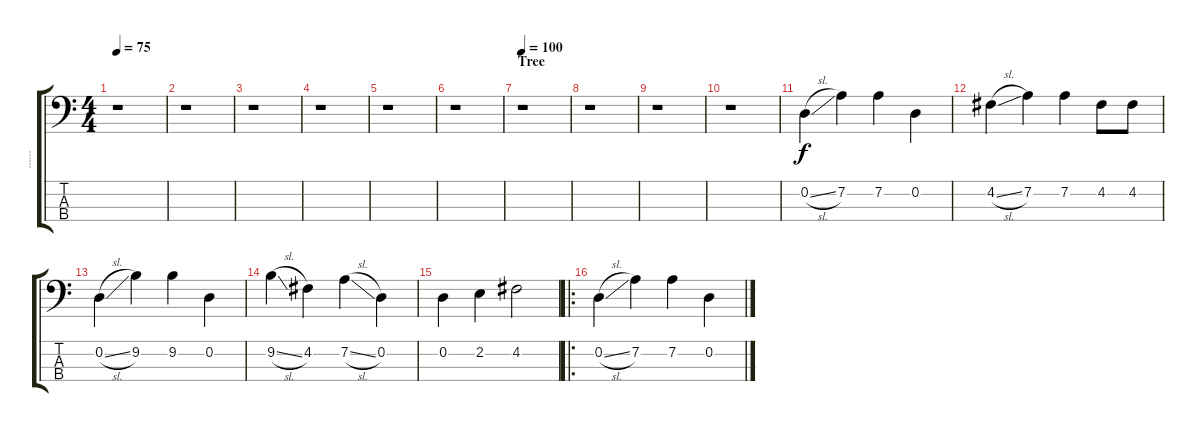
\track ("......" "......") {instrument slapbass1}
\staff {score tabs}
\tuning (G2 D2 A1 E1) {hide}
\ts (4 4)
\tempo 75
\clef f4
\ks c
r.1{dy f} |
r.1 |
r.1 |
r.1 |
r.1 |
r.1 |
\section ("" "Tree")
\tempo 100
r.1 |
r.1 |
r.1 |
r.1 |
0.2{sl}.4{volume 16 instrument acousticbass} 7.2.4 7.2.4 0.2.4 |
4.2{sl}.4 7.2.4 7.2.4 4.2.8 4.2.8 |
0.2{sl}.4 9.2.4 9.2.4 0.2.4 |
9.2{sl}.4 4.2.4 7.2{sl}.4 0.2.4 |
0.2.4 2.2.4 4.2.2 |
\ro
0.2{sl}.4 7.2.4 7.2.4 0.2.4
